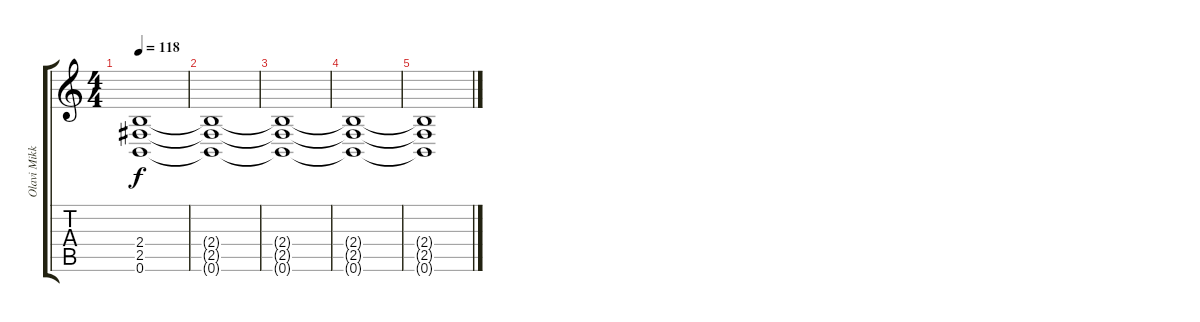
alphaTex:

\track ("Olavi Mikkonen" "Olavi Mikk") {instrument distortionguitar}
\staff {score tabs}
\tuning (B3 Gb3 D3 A2 E2 B1) {hide}
\ts (4 4)
\tempo 118
\clef g2
\ks c
(2.4{t} 2.5{t} 0.6{t}).1{dy f} |
(2.4{t} 2.5{t} 0.6{t}).1 |
(2.4{t} 2.5{t} 0.6{t}).1 |
(2.4{t} 2.5{t} 0.6{t}).1 |
(2.4{t} 2.5{t} 0.6{t}).1
